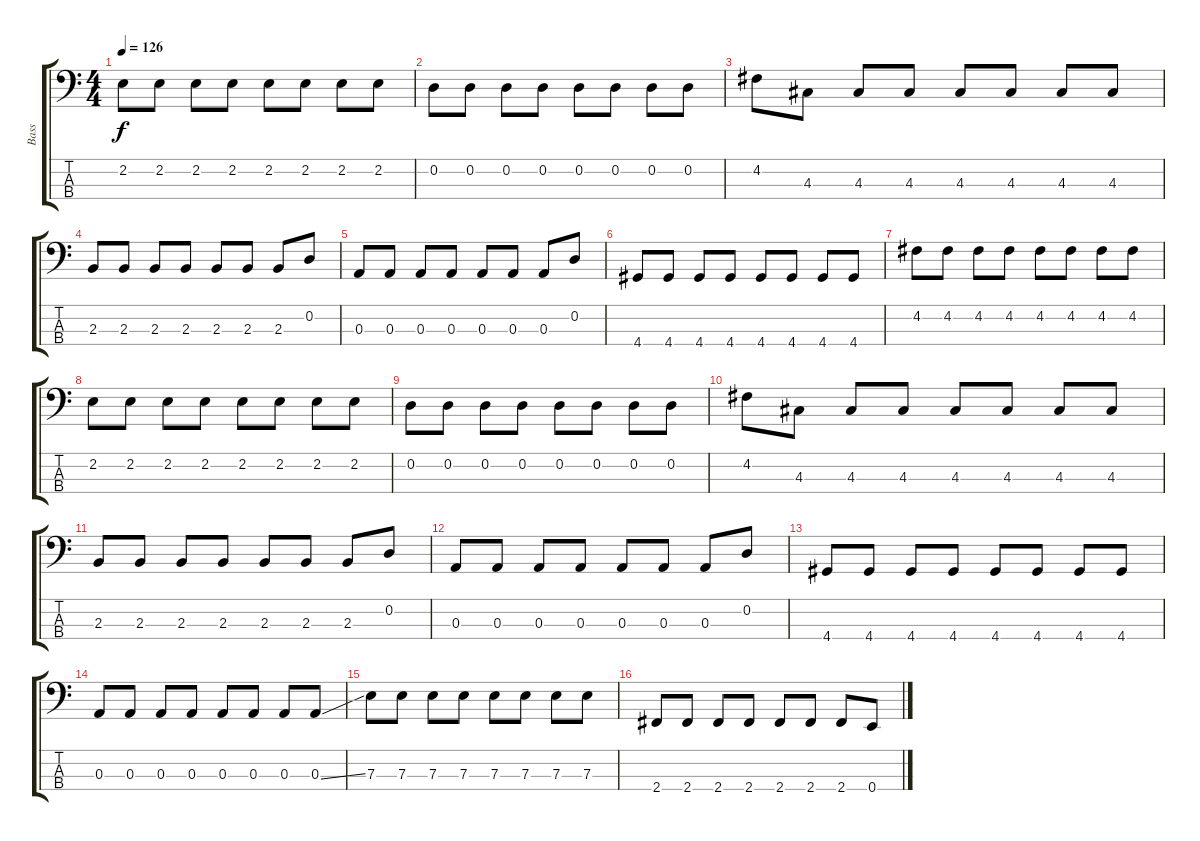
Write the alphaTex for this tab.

\track ("Bass" "Bass") {instrument electricbasspick}
\staff {score tabs}
\tuning (G2 D2 A1 E1) {hide}
\ts (4 4)
\tempo 126
\clef f4
\ks c
2.2.8{dy f} 2.2.8 2.2.8 2.2.8 2.2.8 2.2.8 2.2.8 2.2.8 |
0.2.8 0.2.8 0.2.8 0.2.8 0.2.8 0.2.8 0.2.8 0.2.8 |
4.2.8 4.3.8 4.3.8 4.3.8 4.3.8 4.3.8 4.3.8 4.3.8 |
2.3.8 2.3.8 2.3.8 2.3.8 2.3.8 2.3.8 2.3.8 0.2.8 |
0.3.8 0.3.8 0.3.8 0.3.8 0.3.8 0.3.8 0.3.8 0.2.8 |
4.4.8 4.4.8 4.4.8 4.4.8 4.4.8 4.4.8 4.4.8 4.4.8 |
4.2.8 4.2.8 4.2.8 4.2.8 4.2.8 4.2.8 4.2.8 4.2.8 |
2.2.8 2.2.8 2.2.8 2.2.8 2.2.8 2.2.8 2.2.8 2.2.8 |
0.2.8 0.2.8 0.2.8 0.2.8 0.2.8 0.2.8 0.2.8 0.2.8 |
4.2.8 4.3.8 4.3.8 4.3.8 4.3.8 4.3.8 4.3.8 4.3.8 |
2.3.8 2.3.8 2.3.8 2.3.8 2.3.8 2.3.8 2.3.8 0.2.8 |
0.3.8 0.3.8 0.3.8 0.3.8 0.3.8 0.3.8 0.3.8 0.2.8 |
4.4.8 4.4.8 4.4.8 4.4.8 4.4.8 4.4.8 4.4.8 4.4.8 |
0.3.8 0.3.8 0.3.8 0.3.8 0.3.8 0.3.8 0.3.8 0.3{ss}.8 |
7.3.8 7.3.8 7.3.8 7.3.8 7.3.8 7.3.8 7.3.8 7.3.8 |
2.4.8 2.4.8 2.4.8 2.4.8 2.4.8 2.4.8 2.4.8 0.4.8
